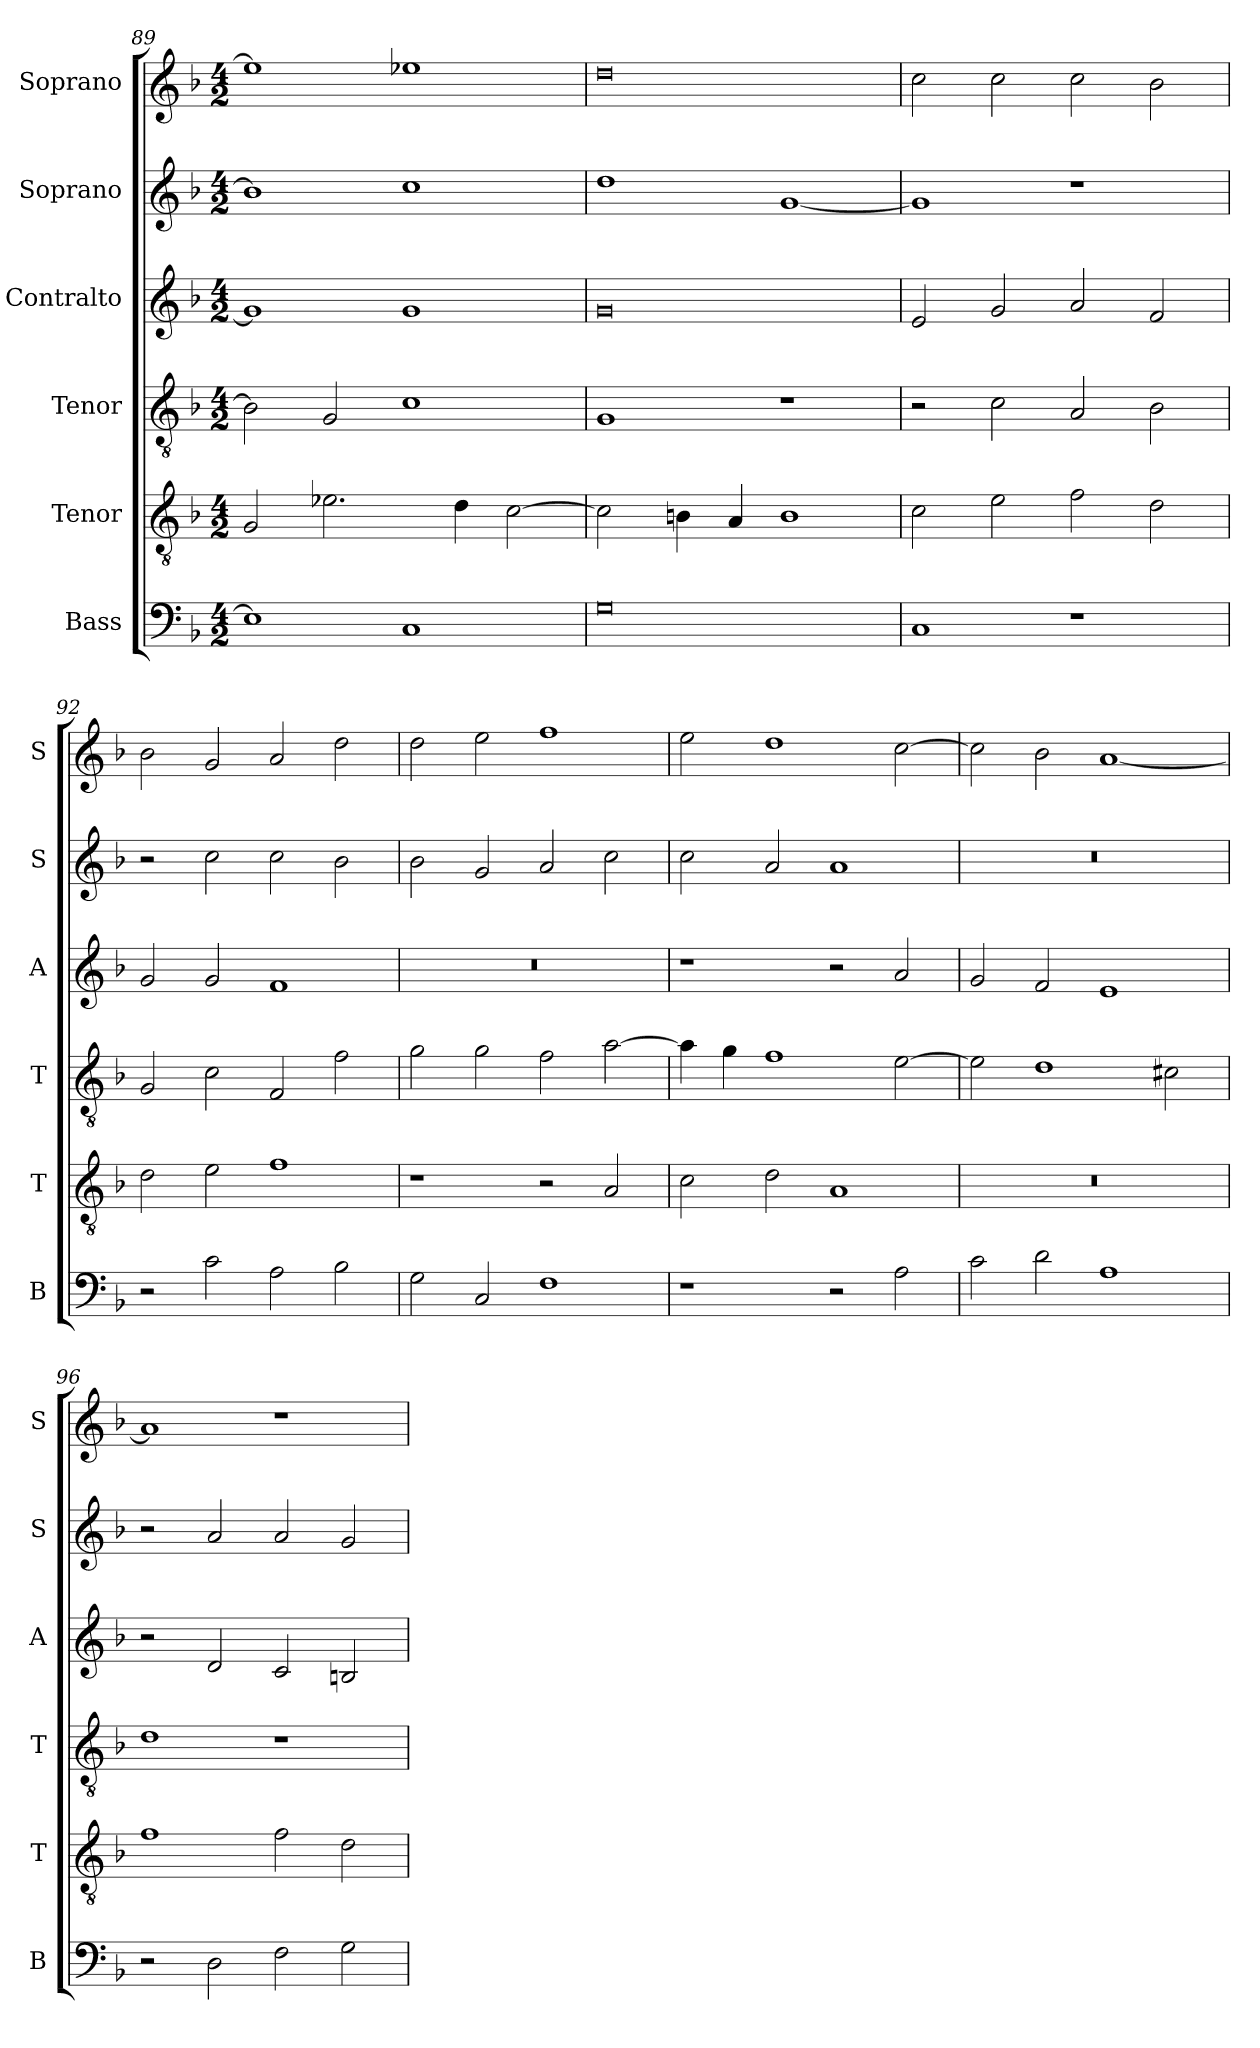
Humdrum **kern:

**kern	**kern	**kern	**kern	**kern	**kern
*part6	*part5	*part4	*part3	*part2	*part1
*staff6	*staff5	*staff4	*staff3	*staff2	*staff1
*I"Bass	*I"Tenor	*I"Tenor	*I"Contralto	*I"Soprano	*I"Soprano
*I'B	*I'T	*I'T	*I'A	*I'S	*I'S
*clefF4	*clefGv2	*clefGv2	*clefG2	*clefG2	*clefG2
*k[b-]	*k[b-]	*k[b-]	*k[b-]	*k[b-]	*k[b-]
*G:dor	*G:dor	*G:dor	*G:dor	*G:dor	*G:dor
*M4/2	*M4/2	*M4/2	*M4/2	*M4/2	*M4/2
=89	=89	=89	=89	=89	=89
1E-]	2G	2B-]	1g]	1b-]	1ee-]
.	2.e-X	2G	.	.	.
1C	.	1c	1g	1cc	1ee-X
.	4d	.	.	.	.
.	[2c	.	.	.	.
=90	=90	=90	=90	=90	=90
0G	2c]	1G	0g	1dd	0dd
.	4Bn	.	.	.	.
.	4A	.	.	.	.
.	1B	1r	.	[1g	.
=91	=91	=91	=91	=91	=91
1C	2c	2r	2e	1g]	2cc
.	2e	2c	2g	.	2cc
1r	2f	2A	2a	1r	2cc
.	2d	2B-	2f	.	2b-
=92	=92	=92	=92	=92	=92
2r	2d	2G	2g	2r	2b-
2c	2e	2c	2g	2cc	2g
2A	1f	2F	1f	2cc	2a
2B-	.	2f	.	2b-	2dd
=93	=93	=93	=93	=93	=93
2G	1r	2g	0r	2b-	2dd
2C	.	2g	.	2g	2ee
1F	2r	2f	.	2a	1ff
.	2A	[2a	.	2cc	.
=94	=94	=94	=94	=94	=94
1r	2c	4a]	1r	2cc	2ee
.	.	4g	.	.	.
.	2d	1f	.	2a	1dd
2r	1A	.	2r	1a	.
2A	.	[2e	2a	.	[2cc
=95	=95	=95	=95	=95	=95
2c	0r	2e]	2g	0r	2cc]
2d	.	1d	2f	.	2b-
1A	.	.	1e	.	[1a
.	.	2c#X	.	.	.
=96	=96	=96	=96	=96	=96
2r	1f	1d	2r	2r	1a]
2D	.	.	2d	2a	.
2F	2f	1r	2c	2a	1r
2G	2d	.	2Bn	2g	.
=	=	=	=	=	=
*-	*-	*-	*-	*-	*-
